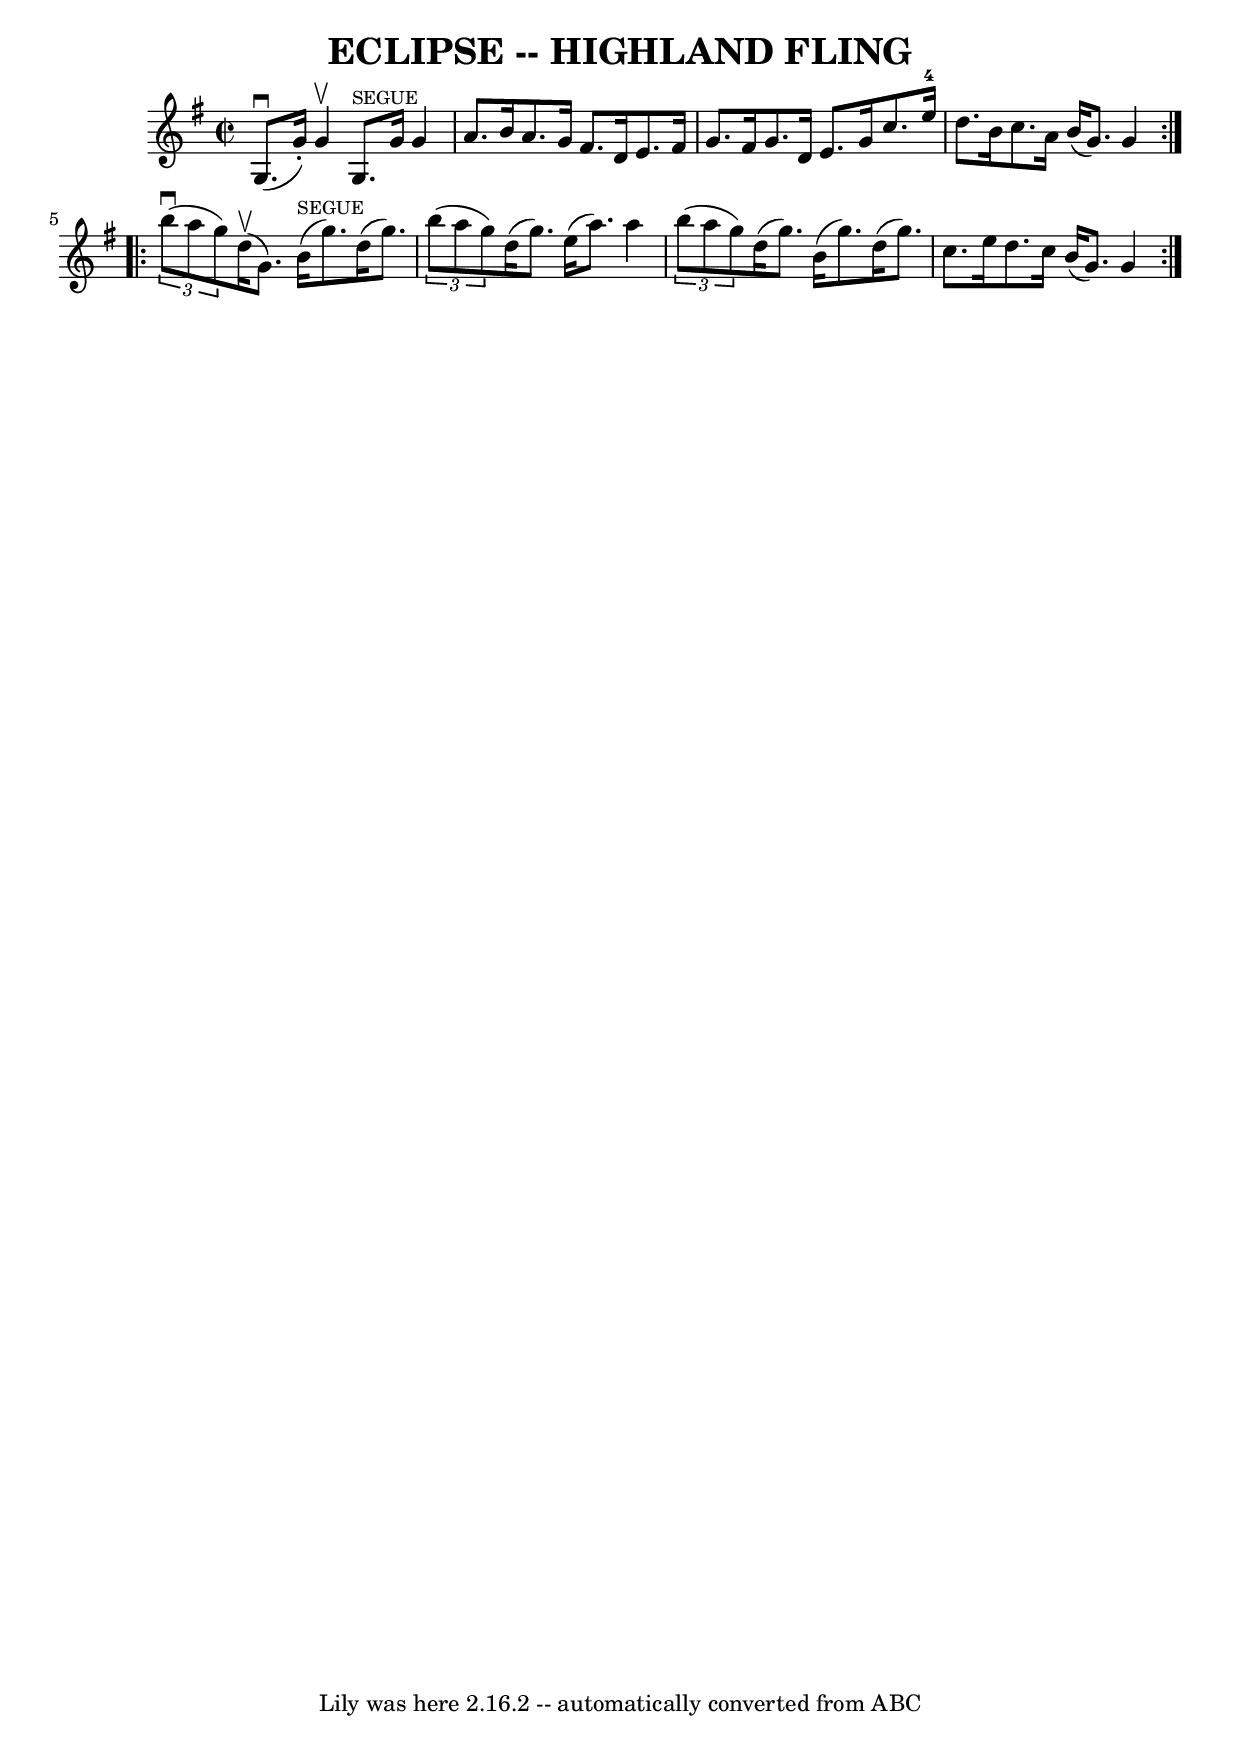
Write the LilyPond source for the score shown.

\version "2.16.2"
\include "Mammoth.ily"
\header {
  %% book = "Ryan's Mammoth Collection of Fiddle Tunes"
  crossRefNumber = "1"
  footnotes = ""
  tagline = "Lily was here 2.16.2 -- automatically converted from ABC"
  title = "ECLIPSE -- HIGHLAND FLING"

}
voicedefault =  {


  \override Staff.TimeSignature #'style = #'C
  \time 2/2 
  \key g \major
   
  \repeat volta 2 {
    g8. (^\downbow g'16 -.)   
    g'4^\upbow g8.^\segue g'16 g'4    |
    a'8. b'16 a'8.   
    g'16 fis'8. d'16 e'8. fis'16        |
    g'8. fis'16    
    g'8. d'16 e'8. g'16 c''8. e''16-4   |
    d''8. b'16  
    c''8. a'16 b'16 (g'8.) g'4    
  }     
  \repeat volta 2 {
    
    \times 2/3 { b''8 (^\downbow a''8 g''8) 
	       } d''16 (^\upbow g'8.  
    -) b'16^\segue(g''8.) d''16 (g''8.)   |
    
    \times 2/3 { b''8 (a''8 g''8) 
	       } d''16 (g''8.) e''16 (
    a''8.) a''4        |
    \times 2/3 { b''8 (a''8 g''8) 
	       }   
    d''16 (g''8.) b'16 (g''8.) d''16 (g''8.)   |
    
    c''8. e''16 d''8. c''16 b'16 (g'8.) g'4    
  }   

}

\score{
  <<

    \context Staff="default"
    {
      \voicedefault 
      
    }

  >>
  \layout {
    
  }
  \midi {
  }

}
